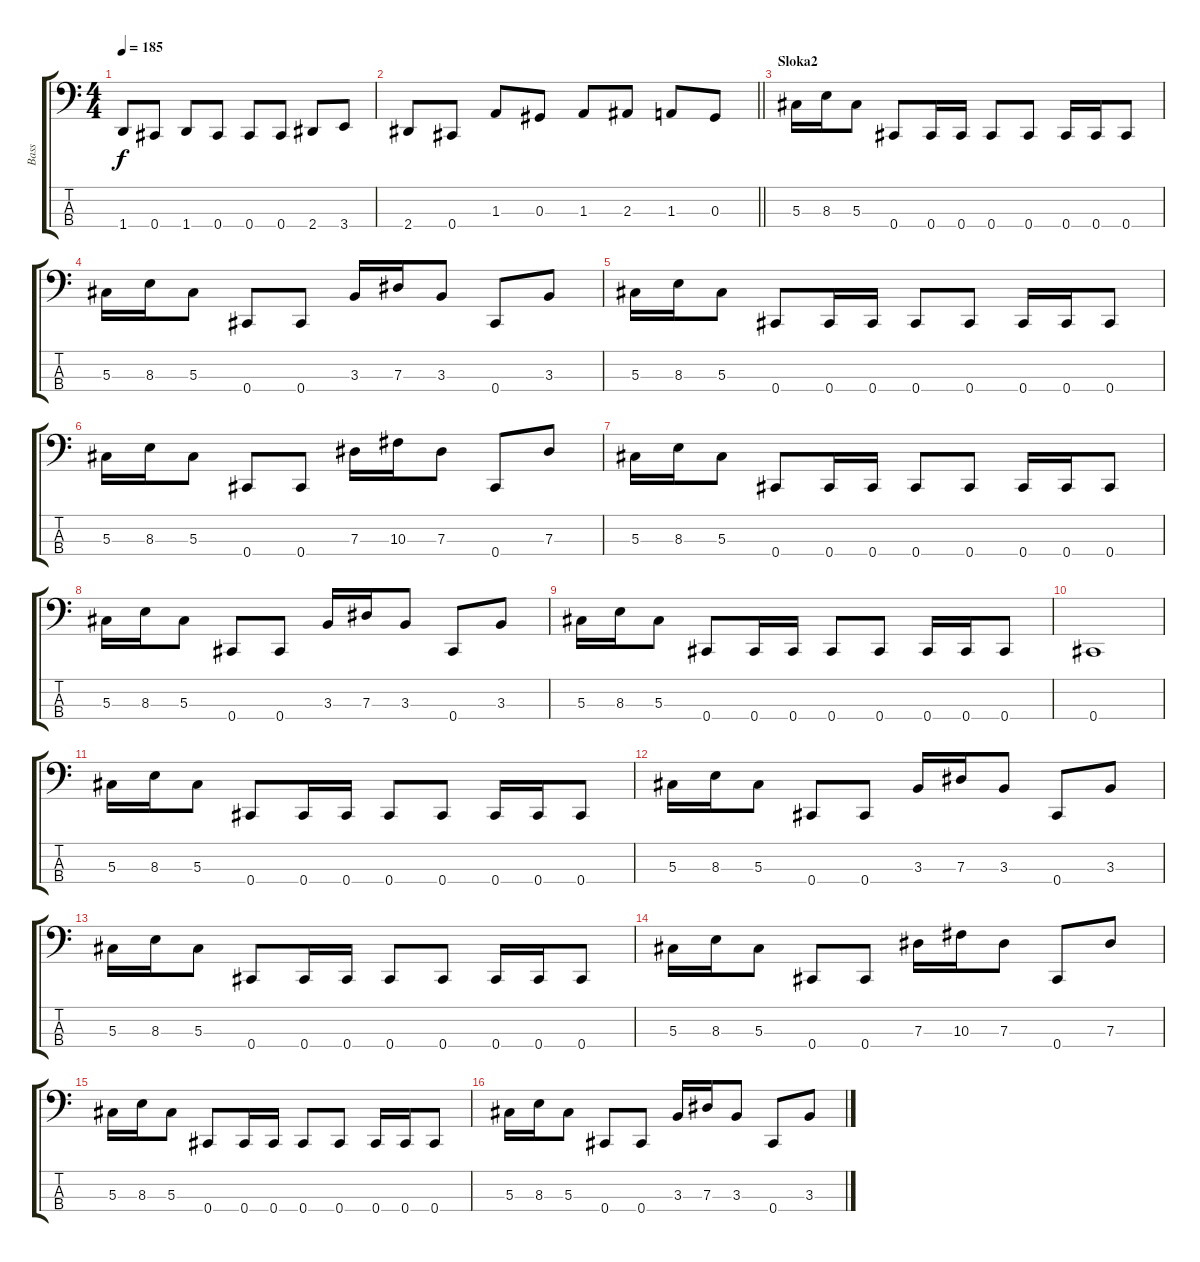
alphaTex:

\track ("Bass" "Bass") {instrument electricbassfinger}
\staff {score tabs}
\tuning (Bb2 Gb2 Ab1 Db1) {hide}
\ts (4 4)
\tempo 185
\clef f4
\ks c
1.4.8{dy f} 0.4.8 1.4.8 0.4.8 0.4.8 0.4.8 2.4.8 3.4.8 |
\barLineRight lightlight
2.4.8 0.4.8 1.3.8 0.3.8 1.3.8 2.3.8 1.3.8 0.3.8 |
\section ("" "Sloka2")
5.3.16 8.3.16 5.3.8 0.4.8 0.4.16 0.4.16 0.4.8 0.4.8 0.4.16 0.4.16 0.4.8 |
5.3.16 8.3.16 5.3.8 0.4.8 0.4.8 3.3.16 7.3.16 3.3.8 0.4.8 3.3.8 |
5.3.16 8.3.16 5.3.8 0.4.8 0.4.16 0.4.16 0.4.8 0.4.8 0.4.16 0.4.16 0.4.8 |
5.3.16 8.3.16 5.3.8 0.4.8 0.4.8 7.3.16 10.3.16 7.3.8 0.4.8 7.3.8 |
5.3.16 8.3.16 5.3.8 0.4.8 0.4.16 0.4.16 0.4.8 0.4.8 0.4.16 0.4.16 0.4.8 |
5.3.16 8.3.16 5.3.8 0.4.8 0.4.8 3.3.16 7.3.16 3.3.8 0.4.8 3.3.8 |
5.3.16 8.3.16 5.3.8 0.4.8 0.4.16 0.4.16 0.4.8 0.4.8 0.4.16 0.4.16 0.4.8 |
0.4.1 |
5.3.16 8.3.16 5.3.8 0.4.8 0.4.16 0.4.16 0.4.8 0.4.8 0.4.16 0.4.16 0.4.8 |
5.3.16 8.3.16 5.3.8 0.4.8 0.4.8 3.3.16 7.3.16 3.3.8 0.4.8 3.3.8 |
5.3.16 8.3.16 5.3.8 0.4.8 0.4.16 0.4.16 0.4.8 0.4.8 0.4.16 0.4.16 0.4.8 |
5.3.16 8.3.16 5.3.8 0.4.8 0.4.8 7.3.16 10.3.16 7.3.8 0.4.8 7.3.8 |
5.3.16 8.3.16 5.3.8 0.4.8 0.4.16 0.4.16 0.4.8 0.4.8 0.4.16 0.4.16 0.4.8 |
5.3.16 8.3.16 5.3.8 0.4.8 0.4.8 3.3.16 7.3.16 3.3.8 0.4.8 3.3.8
